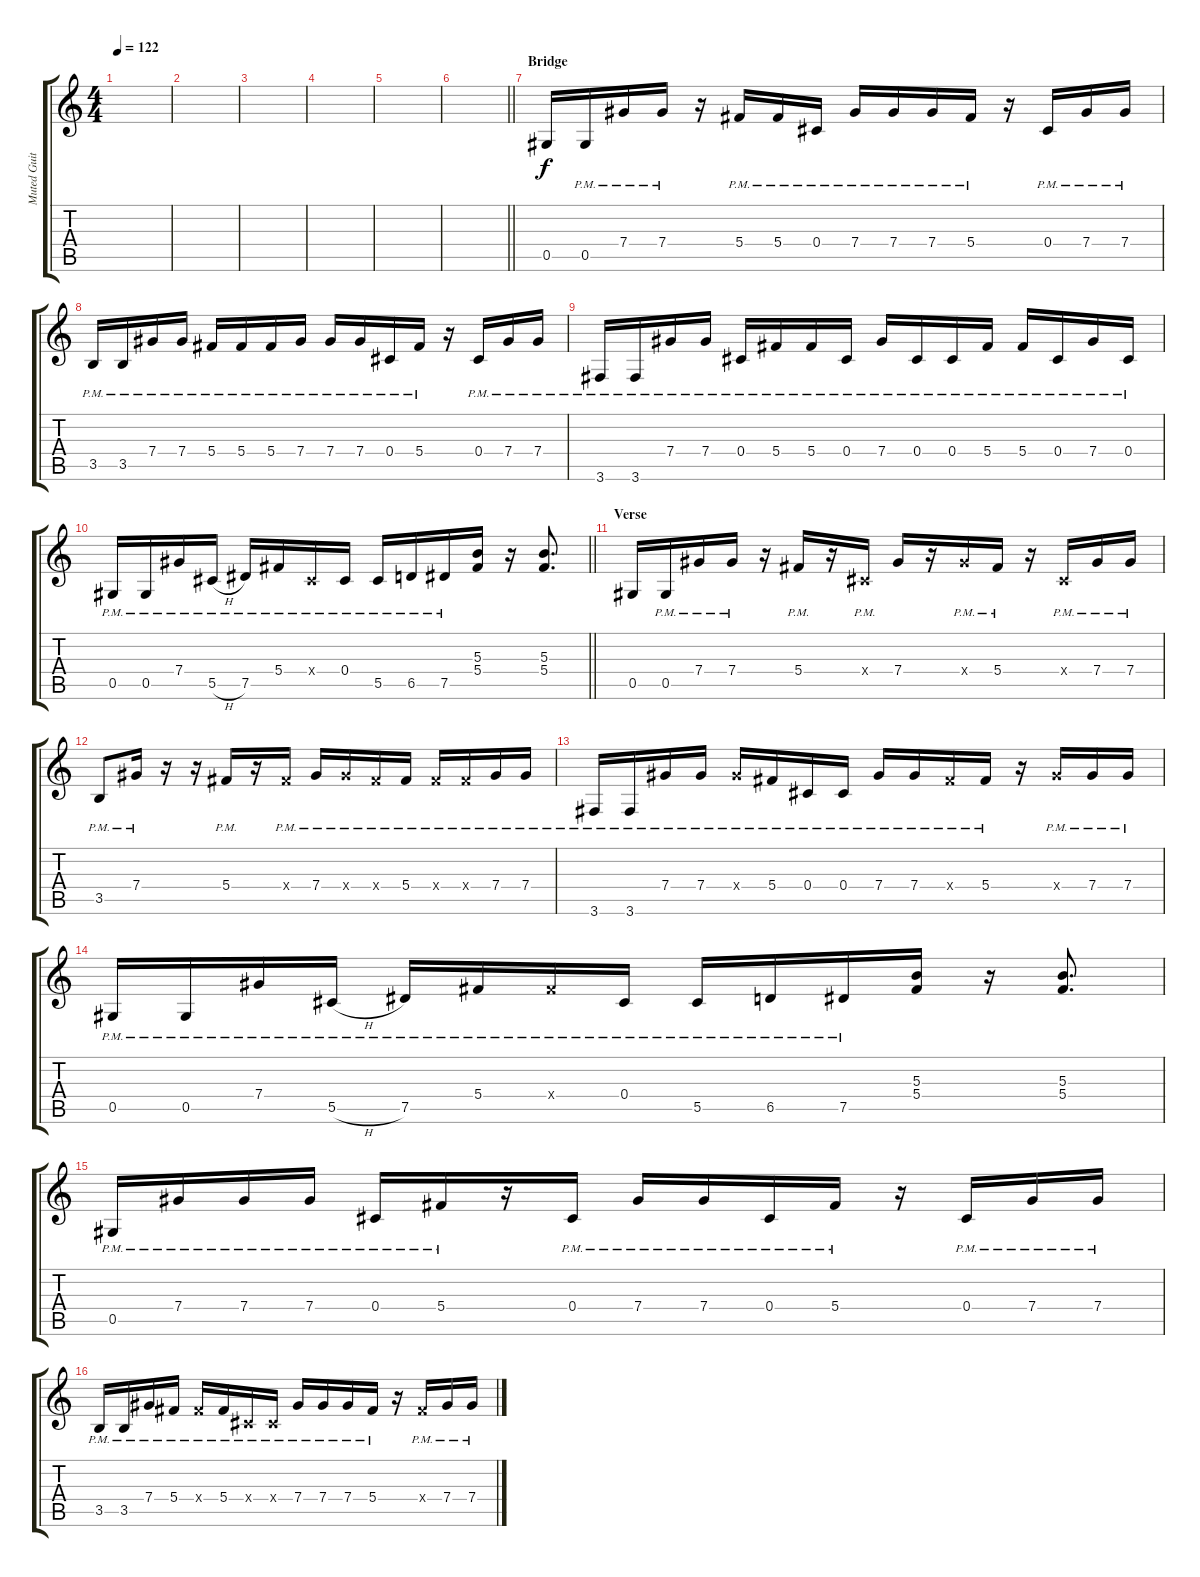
\track ("Muted Guitar" "Muted Guit") {instrument electricguitarmuted}
\staff {score tabs}
\tuning (Eb4 Bb3 Gb3 Db3 Ab2 Eb2) {hide}
\ts (4 4)
\tempo 122
\clef g2
\ks c
|
|
|
|
|
\barLineRight lightlight
|
\section ("" "Bridge")
0.5.16 0.5{pm}.16 7.4{pm}.16 7.4{pm}.16 r.16 5.4{pm}.16 5.4{pm}.16 0.4{pm}.16 7.4{pm}.16 7.4{pm}.16 7.4{pm}.16 5.4{pm}.16 r.16 0.4{pm}.16 7.4{pm}.16 7.4{pm}.16 |
3.5{pm}.16 3.5{pm}.16 7.4{pm}.16 7.4{pm}.16 5.4{pm}.16 5.4{pm}.16 5.4{pm}.16 7.4{pm}.16 7.4{pm}.16 7.4{pm}.16 0.4{pm}.16 5.4{pm}.16 r.16 0.4{pm}.16 7.4{pm}.16 7.4{pm}.16 |
3.6{pm}.16 3.6{pm}.16 7.4{pm}.16 7.4{pm}.16 0.4{pm}.16 5.4{pm}.16 5.4{pm}.16 0.4{pm}.16 7.4{pm}.16 0.4{pm}.16 0.4{pm}.16 5.4{pm}.16 5.4{pm}.16 0.4{pm}.16 7.4{pm}.16 0.4{pm}.16 |
\barLineRight lightlight
0.5{pm}.16 0.5{pm}.16 7.4{pm}.16 5.5{h pm}.16 7.5{pm}.16 5.4{pm}.16 0.4{pm x}.16 0.4{pm}.16 5.5{pm}.16 6.5{pm}.16 7.5{pm}.16 (5.3 5.4).16 r.16 (5.3 5.4).8{d} |
\section ("" "Verse")
0.5.16 0.5{pm}.16 7.4{pm}.16 7.4{pm}.16 r.16 5.4{pm}.16 r.16 0.4{pm x}.16 7.4.16 r.16 7.4{pm x}.16 5.4{pm}.16 r.16 0.4{pm x}.16 7.4{pm}.16 7.4{pm}.16 |
3.5{pm}.8 7.4{pm}.16 r.16 r.16 5.4{pm}.16 r.16 5.4{pm x}.16 7.4{pm}.16 7.4{pm x}.16 5.4{pm x}.16 5.4{pm}.16 5.4{pm x}.16 5.4{pm x}.16 7.4{pm}.16 7.4{pm}.16 |
3.6{pm}.16 3.6{pm}.16 7.4{pm}.16 7.4{pm}.16 7.4{pm x}.16 5.4{pm}.16 0.4{pm}.16 0.4{pm}.16 7.4{pm}.16 7.4{pm}.16 5.4{pm x}.16 5.4{pm}.16 r.16 7.4{pm x}.16 7.4{pm}.16 7.4{pm}.16 |
0.5{pm}.16 0.5{pm}.16 7.4{pm}.16 5.5{h pm}.16 7.5{pm}.16 5.4{pm}.16 5.4{pm x}.16 0.4{pm}.16 5.5{pm}.16 6.5{pm}.16 7.5{pm}.16 (5.3 5.4).16 r.16 (5.3 5.4).8{d} |
0.5{pm}.16 7.4{pm}.16 7.4{pm}.16 7.4{pm}.16 0.4{pm}.16 5.4{pm}.16 r.16 0.4{pm}.16 7.4{pm}.16 7.4{pm}.16 0.4{pm}.16 5.4{pm}.16 r.16 0.4{pm}.16 7.4{pm}.16 7.4{pm}.16 |
3.5{pm}.16 3.5{pm}.16 7.4{pm}.16 5.4{pm}.16 5.4{pm x}.16 5.4{pm}.16 0.4{pm x}.16 0.4{pm x}.16 7.4{pm}.16 7.4{pm}.16 7.4{pm}.16 5.4{pm}.16 r.16 5.4{pm x}.16 7.4{pm}.16 7.4{pm}.16
